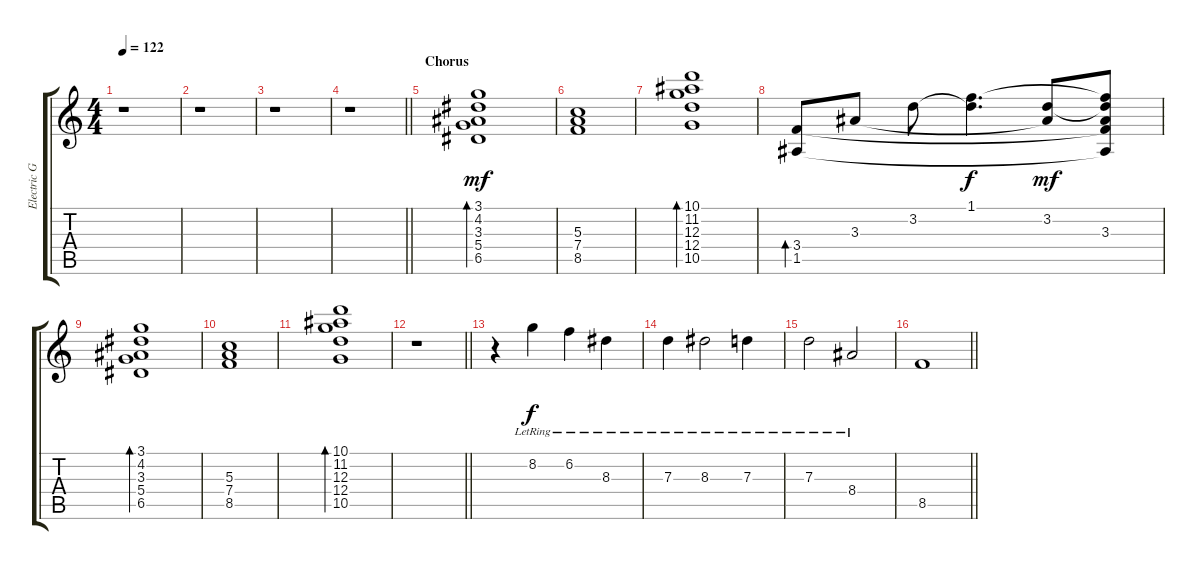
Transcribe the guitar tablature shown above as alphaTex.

\track ("Electric Guitar" "Electric G") {instrument electricguitarjazz}
\staff {score tabs}
\tuning (E4 B3 G3 D3 A2 E2) {hide}
\ts (4 4)
\tempo 122
\clef g2
\ks c
r.1{dy mf} |
r.1 |
r.1 |
\barLineRight lightlight
r.1 |
\section ("" "Chorus")
(3.1 4.2 3.3 5.4 6.5).1{bd 120} |
(5.3 7.4 8.5).1 |
(10.1 11.2 12.3 12.4 10.5).1{bd 120} |
(3.4 1.5).8{bd 120} 3.3.8 3.2.8 (1.1 3.2{t}).4{d dy f} (3.2 3.3{t}).8{dy mf} (1.1{t} 3.2{t} 3.3 3.4{t} 1.5{t}).8 |
(3.1 4.2 3.3 5.4 6.5).1{bd 120} |
(5.3 7.4 8.5).1 |
(10.1 11.2 12.3 12.4 10.5).1{bd 120} |
\barLineRight lightlight
r.1 |
r.4 8.2{lr}.4{dy f} 6.2{lr}.4 8.3{lr}.4 |
7.3{lr}.4 8.3{lr}.2 7.3{lr}.4 |
7.3{lr}.2 8.4{lr}.2 |
\barLineRight lightlight
8.5.1
